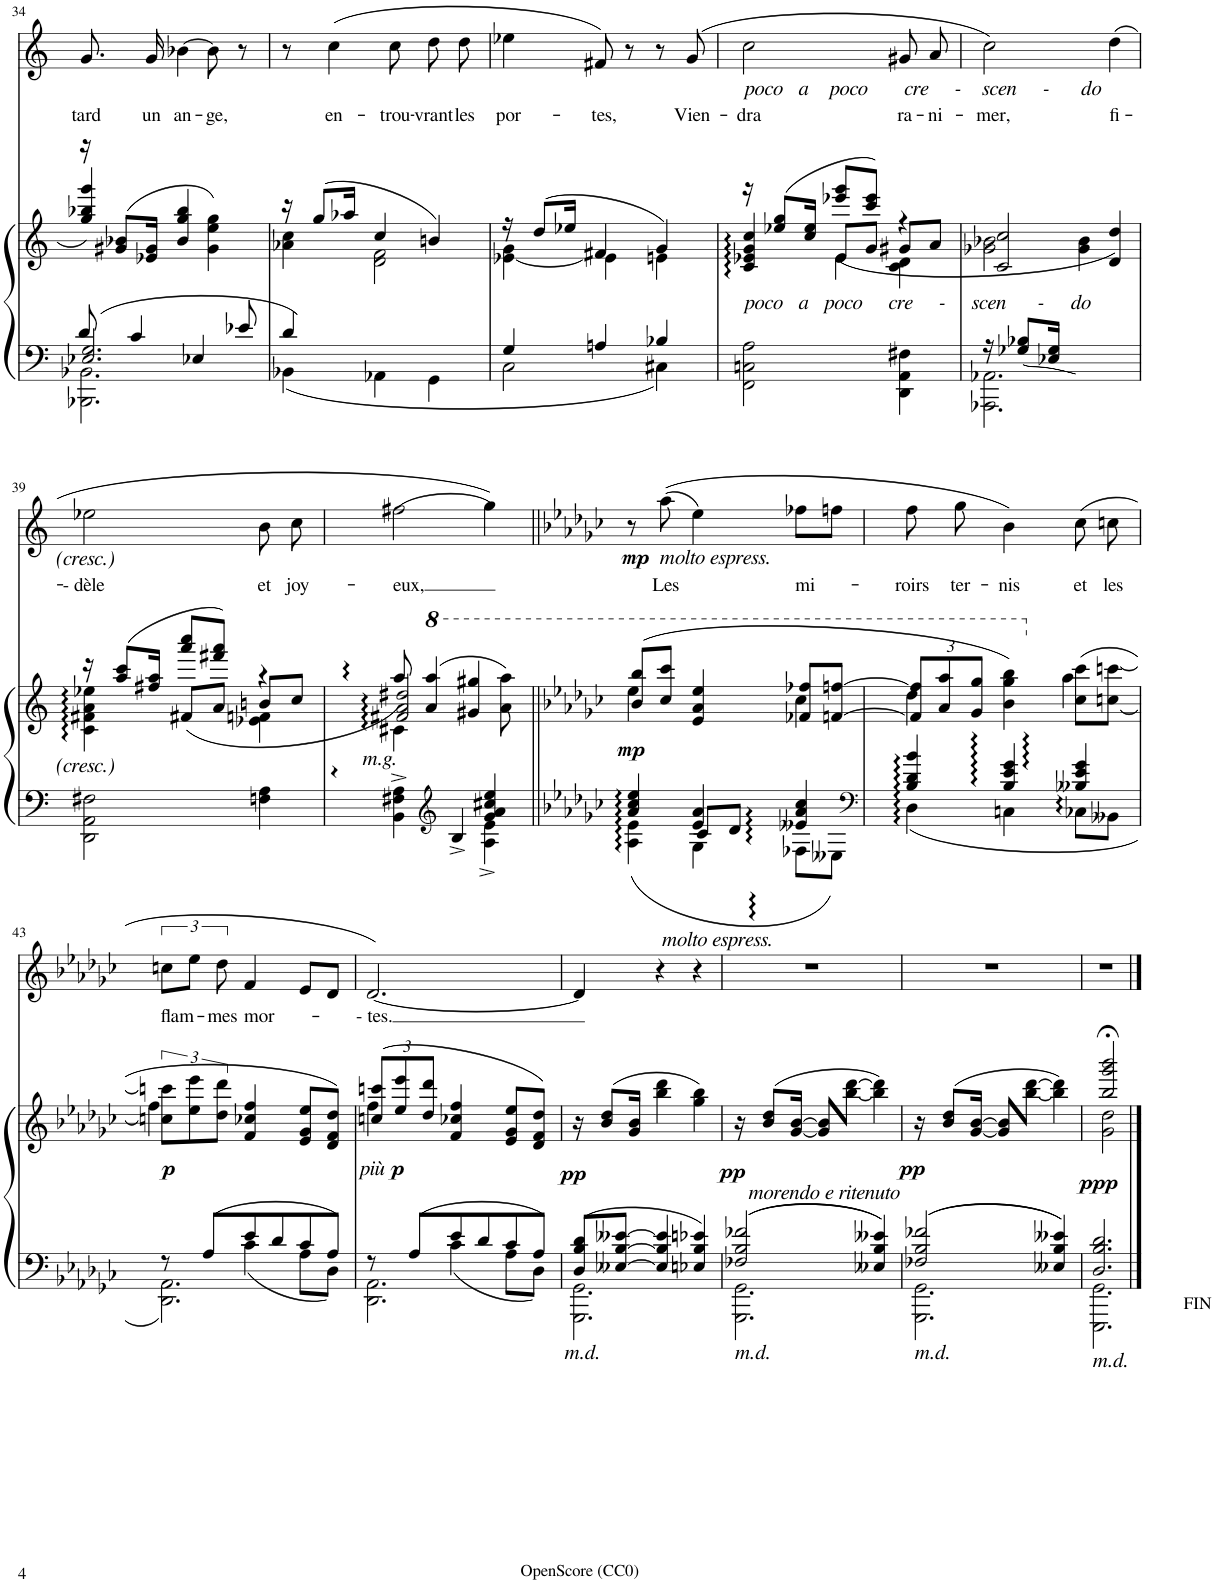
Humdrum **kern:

**kern	**kern	**dynam	**kern	**text	**dynam
*part2	*part2	*part2	*part1	*part1	*part1
*staff3	*staff2	*staff2/3	*staff1	*staff1	*staff1
*I"Piano	*	*	*I"Chant Voice	*	*
*I'Pno	*	*	*	*	*
!!LO:PB:g=z
*clefF4	*clefG2	*	*clefG2	*	*
*k[]	*k[]	*	*k[]	*	*
*M3/4	*M3/4	*	*M3/4	*	*
=34	=34	=34	=34	=34	=34
*^	*^	*	*	*	*
*	*^	*	*	*	*	*	*
!	!	!	!	!	!	!	!LO:LY:b	!
8d/	2.BBB-X\ 2.BB-X\	2.E-X/ 2.G/	16r	4gg/ 4bb-X/ 4ggg/	.	8.g/	tard	.
.	.	.	(8g#X/ 8b-X/L	.	.	.	.	.
4c/	.	.	.	.	.	.	.	.
!	!	!	!	!	!	!	!LO:LY:b	!
.	.	.	16e-X/ 16g#/Jk	.	.	16g/	un	.
!	!	!	!	!	!	!	!LO:LY:b	!
.	.	.	4b-/ 4gg/ 4bb-/	2ryy	.	[4b-X\	an-	.
4E-X/	.	.	.	.	.	.	.	.
!	!	!	!	!	!	!	!LO:LY:b	!
.	.	.	4g#\ 4ee\ 4gg\)	.	.	8b-\]	-ge,	.
8e-X/	.	.	.	.	.	8r	.	.
*	*v	*v	*	*	*	*	*	*
=35	=35	=35	=35	=35	=35	=35	=35
4d/	4BB-X\	16r	4a-X\ 4cc\	.	8r	.	.
.	.	(8gg/L	.	.	.	.	.
!	!	!	!	!	!	!LO:LY:b	!
.	.	.	.	.	(4cc\	en-	.
.	.	16aa-X/Jk	.	.	.	.	.
2ryy	4AA-X\	4cc/	2d\ 2f\	.	.	.	.
!	!	!	!	!	!	!LO:LY:b	!
.	.	.	.	.	8cc\	-trou-	.
!	!	!	!	!	!	!LO:LY:b	!
.	4GG\	4bn/)	.	.	8dd\	-vrant	.
!	!	!	!	!	!	!LO:LY:b	!
.	.	.	.	.	8dd\	les	.
=36	=36	=36	=36	=36	=36	=36	=36
!	!	!	!	!	!	!LO:LY:b	!
4G/	2C\	16r	[4e-X\ 4g\	.	4ee-X\	por-	.
.	.	(8dd/L	.	.	.	.	.
.	.	16ee-X/Jk	.	.	.	.	.
!	!	!	!	!	!	!LO:LY:b	!
4An/	.	4f#X/	4e-\]	.	8f#X/)	-tes,	.
.	.	.	.	.	8r	.	.
4B-X/	4C#X\	4g/)	4en\	.	8r	.	.
!	!	!	!	!	!	!LO:LY:b	!
.	.	.	.	.	(8g/	Vien-	.
*v	*v	*	*	*	*	*	*
=37	=37	=37	=37	=37	=37	=37
*	*	*^	*	*	*	*
!	!	!	!	!	!LO:TX:b:i:t=poco   a    poco       cre     -    scen     -      do	!	!
!	!LO:TX:b:i:t=poco   a   poco     cre     -     scen      -     do	!	!	!	!	!	!
!	!	!	!	!	!	!LO:LY:b	!
2FF\ 2Cn\ 2A\	16r	4c/ 4e-X/ 4g/ 4cc/	4ryy	.	2cc\	-dra	.
.	(8ee-X/ 8gg/L	.	.	.	.	.	.
.	16cc/ 16ee-/Jk	.	.	.	.	.	.
.	8eee-X/ 8ggg/L	(4e-\	8e-/L	.	.	.	.
.	8ccc/ 8eee-/J)	.	8g/J	.	.	.	.
!	!	!	!	!	!	!LO:LY:b	!
4DD\ 4AA\ 4F#X\	4r	4c\ 4d\	8g#X/L	.	8g#X/	ra-	.
!	!	!	!	!	!	!LO:LY:b	!
.	.	.	8a/J	.	8a/	-ni-	.
=38	=38	=38	=38	=38	=38	=38	=38
*^	*	*	*	*	*	*	*
!	!	!	!	!	!	!	!LO:LY:b	!
16r	2.AAA-X\ 2.AA-X\	2c/ 2cc/	2g-X\ 2b-X\	4ryy	.	2cc\)	-mer,	.
(8G-X/ 8B-X/L	.	.	.	.	.	.	.	.
16E-X/ 16G-/Jk	.	.	.	.	.	.	.	.
2ryy	.	.	.	(4g-\ 4b-\	.	.	.	.
!	!	!	!	!	!	!	!LO:LY:b	!
.	.	4d/ 4dd/)	4ryy	4ryy	.	(4dd\	fi-	.
*v	*v	*	*	*	*	*	*	*
!!LO:LB:g=z
=39	=39	=39	=39	=39	=39	=39	=39
!	!	!	!	!	!	!LO:LY:b	!
2DD\ 2AA\ 2F#X\	16r	4c\ 4f#X\ 4a\ 4ee-X\	4ryy	.	2ee-X\	-- dèle	.
.	8aa/ 8ccc/L	.	.	.	.	.	.
.	16ff#X/ 16aa/Jk	.	.	.	.	.	.
.	8aaa/ 8cccc/L	4ryy	(8f#X/L	.	.	.	.
.	8fff#X/ 8aaa/J)	.	8a/J	.	.	.	.
!	!	!	!	!	!	!LO:LY:b	!
4Fn\ 4A\	4r	4e-X\ 4fn\	8bn/L	.	8b\	et	.
!	!	!	!	!	!	!LO:LY:b	!
.	.	.	8cc/J	.	8cc\	joy-	.
=40	=40	=40	=40	=40	=40	=40	=40
*^	*	*	*	*	*	*	*
!	!	!LO:TX:b:i:t=m.g.	!	!	!	!	!	!
!	!	!	!	!	!	!	!LO:LY:b	!
4BB\^> 4F#X\^> 4A\^>	2ryy	8aa/)	4c#X\	2f#X/: 2a/: 2dd#X/:	.	(2ff#X\	-eux,	.
*	*	*8va	*	*	*	*	*	*
.	.	(4aa/ 4aaa/	.	.	.	.	.	.
*clefG2	*	*	*	*	*	*	*	*
4B^</	.	.	2ryy	.	.	.	.	.
.	.	4gg#X/ 4ggg#X/	.	.	.	.	.	.
4g/ 4a/ 4cc#X/ 4ee/	4A\^ 4e\^	.	.	4ryy	.	4gg\))	.	.
.	.	8aa\ 8aaa\)	.	.	.	.	.	.
*v	*v	*	*	*	*	*	*	*
*	*v	*v	*v	*	*	*	*
=41||	=41||	=41||	=41||	=41||	=41||
*k[b-e-a-d-g-c-]	*k[b-e-a-d-g-c-]	*	*k[b-e-a-d-g-c-]	*	*
*^	*^	*	*	*	*
*	*^	*	*	*	*	*	*
!LO:TX:b:i:t=molto espress.	!	!	!	!	!	!	!	!
!	!	!	!	!	!LO:DY:b	!	!	!LO:DY:b
4a-/ 4cc-/ 4ee-/	4A-\ 4e-\	4ryy	(8bb-/ 8bbb-/L	4eee-\	mp	8r	.	mp
!	!	!	!	!	!	!LO:TX:b:i:t=molto espress.	!	!
!	!	!	!	!	!	!	!LO:LY:b	!
.	.	.	8ccc-/ 8cccc-/J	.	.	((8aa-\	Les	.
4e-/ 4a-/	4G-\	8c-/L	4ee-/ 4aa-/ 4eee-/	4ryy	.	4ee-\)	.	.
.	.	8d-/J	.	.	.	.	.	.
!	!	!	!	!	!	!	!LO:LY:b	!
4e--X/ 4a-/ 4cc-/	8F-X\L	4ryy	8ff-X/ 8fff-X/L	4ccc-\	.	8ff-X\L	mi-	.
.	8E--X\J	.	[8ffn/ [8fffn/J	.	.	8ffn\J	.	.
*v	*v	*v	*	*	*	*	*	*
=42	=42	=42	=42	=42	=42	=42
*clefF4	*	*	*	*	*	*
*^	*	*	*	*	*	*
*	*	*Xbrackettup	*	*	*	*	*
!	!	!	!	!	!	!LO:LY:b	!
4B-/ 4d-/ 4b-/	4D-\	12ff/] 12fff/]L	4ddd-\	.	8ff\	-roirs	.
.	.	12aa-/ 12aaa-/	.	.	.	.	.
!	!	!	!	!	!	!LO:LY:b	!
.	.	.	.	.	8gg-\	ter-	.
.	.	12gg-/ 12ggg-/J	.	.	.	.	.
!	!	!	!	!	!	!LO:LY:b	!
4B-/ 4e-/ 4g-/	4Cn\	4bb-\ 4ggg-\ 4bbb-\)	4ryy	.	4b-\)	-nis	.
*	*	*X8va	*	*	*	*	*
!	!	!	!	!	!	!LO:LY:b	!
4B--X/ 4e-/ 4g-/	8C-X\L	(8cc-\ 8ccc-\L	4gg-\	.	(8cc-\	et	.
!	!	!	!	!	!	!LO:LY:b	!
.	8BB--X\J	[8ccn\ [8cccn\J	.	.	8ccn\	les	.
!!LO:LB:g=z
=43	=43	=43	=43	=43	=43	=43	=43
*	*^	*	*	*	*	*	*
*	*	*	*brackettup	*	*	*	*	*
!	!	!	!	!	!LO:DY:b	!	!LO:LY:b	!
8r	2.DD-\ 2.AA-\	4ryy	12ccn\] 12cccn\]L	4ff\	p	12ccn\L	flam-	.
.	.	.	12ee-\ 12eee-\	.	.	12ee-\J	.	.
8A-/L	.	.	.	.	.	.	.	.
!	!	!	!	!	!	!	!LO:LY:b	!
.	.	.	12dd-\ 12ddd-\J	.	.	12dd-\	-mes	.
!	!	!	!	!	!	!	!LO:LY:b	!
8e-/	.	4c-\	4f/ 4cc-X/ 4ff/	2ryy	.	4f/	mor-	.
8d-/	.	.	.	.	.	.	.	.
8c-/	.	8A-\L	8e-/ 8g-/ 8ee-/L	.	.	8e-/L	.	.
8A-/J	.	8D-\J	8d-/ 8f/ 8dd-/J)	.	.	8d-/J	.	.
=44	=44	=44	=44	=44	=44	=44	=44	=44
*	*	*	*Xbrackettup	*	*	*	*	*
!	!	!	!	!	!LO:DY:b	!	!LO:LY:b	!
!	!	!	!	!	!LO:DY:n=1:b	!	!	!
8r	2.DD-\ 2.AA-\	4ryy	(12ccn/ 12cccn/L	4ff\	other-dynamics p	[2.d-/)	-- tes.	.
.	.	.	12ee-/ 12eee-/	.	.	.	.	.
8A-/L	.	.	.	.	.	.	.	.
.	.	.	12dd-/ 12ddd-/J	.	.	.	.	.
8e-/	.	4c-\	4f/ 4cc-X/ 4ff/	2ryy	.	.	.	.
8d-/	.	.	.	.	.	.	.	.
8c-/	.	8A-\L	8e-/ 8g-/ 8ee-/L	.	.	.	.	.
8A-/J	.	8D-\J	8d-/ 8f/ 8dd-/J)	.	.	.	.	.
*	*	*	*v	*v	*	*	*	*
=45	=45	=45	=45	=45	=45	=45	=45
!LO:TX:b:i:t=m.d.	!	!	!	!	!	!	!
!	!	!	!	!LO:DY:b	!	!	!
*	*v	*v	*	*	*	*	*
8D-/ 8B-/ 8d-/L	2.GGG-\ 2.GG-\	16r	pp	4d-/]	.	.
.	.	(8b-/ 8dd-/L	.	.	.	.
[8E--X/ [8B-/ [8e--X/J	.	.	.	.	.	.
.	.	16g-/ 16b-/Jk	.	.	.	.
4E--/] 4B-/] 4e--/]	.	4bb-\ 4ddd-\	.	4r	.	.
4E-X/ 4B-/ 4e-X/	.	4gg-\ 4bb-\)	.	4r	.	.
=46	=46	=46	=46	=46	=46	=46
!	!	!LO:TX:b:i:t=morendo e ritenuto	!	!	!	!
!LO:TX:b:i:t=m.d.	!	!	!	!	!	!
!	!	!	!LO:DY:b	!	!	!
2F-X/ 2B-/ 2f-X/	2.GGG-\ 2.GG-\	16r	pp	2.r	.	.
.	.	(8b-/ 8dd-/L	.	.	.	.
.	.	[16g-/ [16b-/Jk	.	.	.	.
.	.	8g-/] 8b-/]L	.	.	.	.
.	.	[8bb-\ [8ddd-\J	.	.	.	.
4E--X/ 4B-/ 4e--X/	.	4bb-\] 4ddd-\])	.	.	.	.
=47	=47	=47	=47	=47	=47	=47
!LO:TX:b:i:t=m.d.	!	!	!	!	!	!
!	!	!	!LO:DY:b	!	!	!
2F-X/ 2B-/ 2f-X/	2.GGG-\ 2.GG-\	16r	pp	2.r	.	.
.	.	(8b-/ 8dd-/L	.	.	.	.
.	.	[16g-/ [16b-/Jk	.	.	.	.
.	.	8g-/] 8b-/]L	.	.	.	.
.	.	[8bb-\ [8ddd-\J	.	.	.	.
4E--X/ 4B-/ 4e--X/	.	4bb-\] 4ddd-\])	.	.	.	.
=48	=48	=48	=48	=48	=48	=48
*	*	*^	*	*	*	*
!LO:TX:b:t=FIN	!	!	!	!	!	!	!
!LO:TX:b:i:t=m.d.	!	!	!	!	!	!	!
!	!	!	!	!LO:DY:b	!	!	!
2.D-/ 2.B-/ 2.d-/	2.EEE-\ 2.GG-\	4ryy	4ryy	ppp	2.r	.	.
.	.	2bb-/;< 2ggg-/;< 2bbb-/;<	2g-\ 2dd-\	.	.	.	.
*v	*v	*	*	*	*	*	*
*	*v	*v	*	*	*	*
==	==	==	==	==	==
*-	*-	*-	*-	*-	*-
